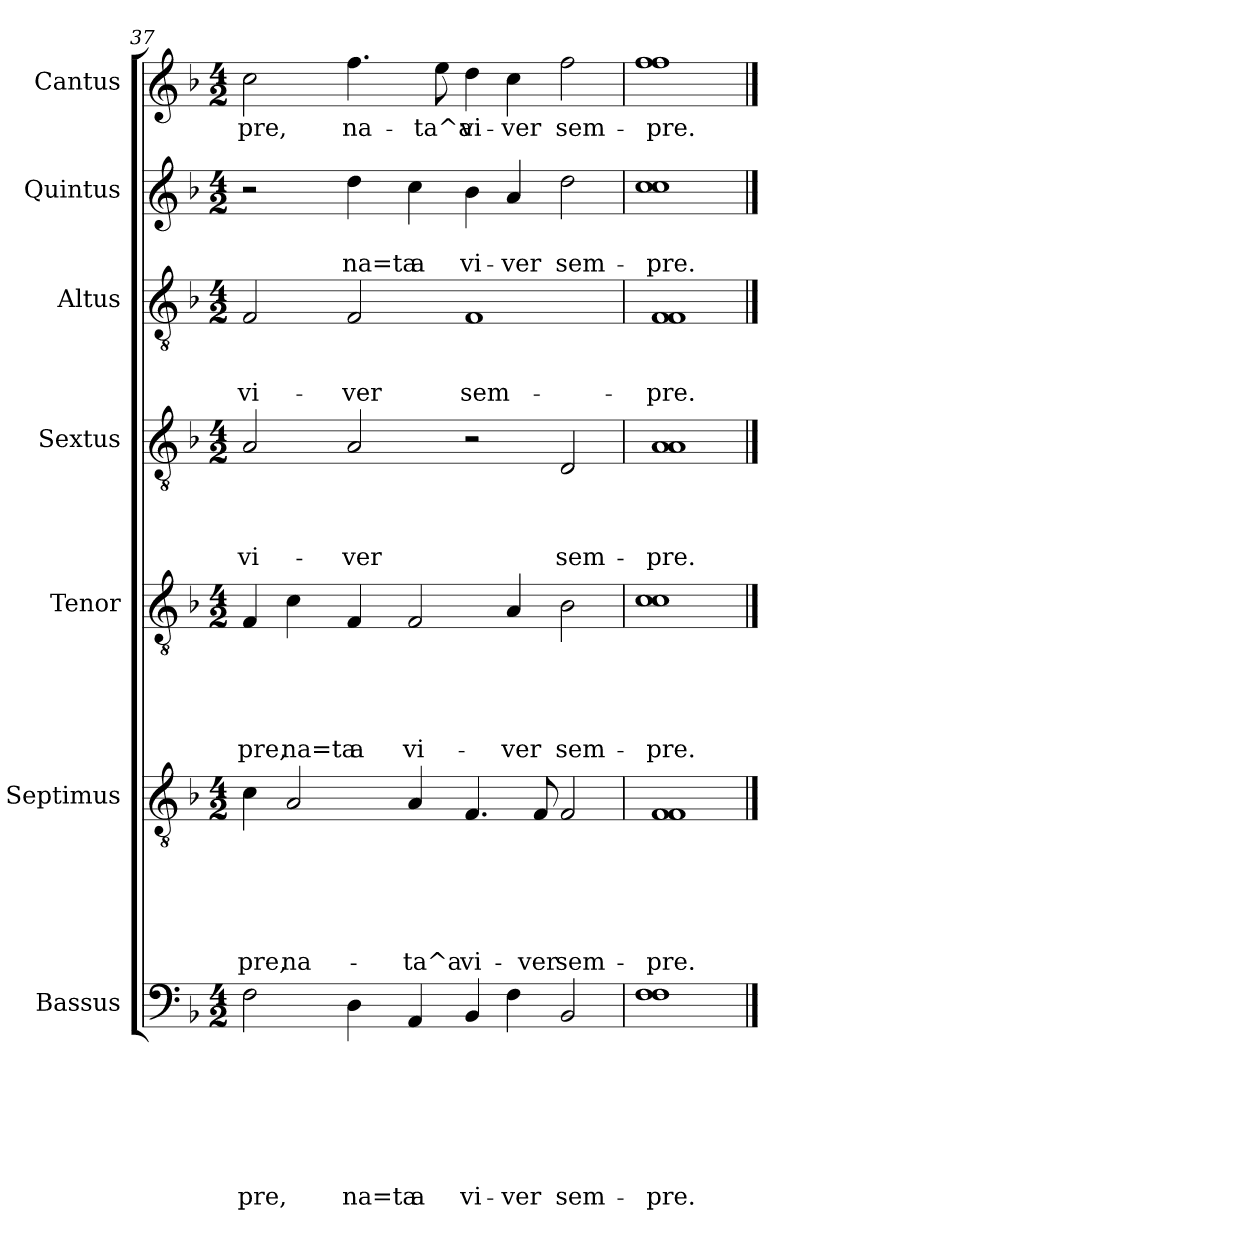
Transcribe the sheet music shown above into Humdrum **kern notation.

**kern	**text	**text	**text	**text	**text	**text	**text	**kern	**text	**text	**text	**text	**text	**text	**kern	**text	**text	**text	**text	**text	**kern	**text	**text	**text	**text	**kern	**text	**text	**text	**kern	**text	**text	**kern	**text
*part7	*part7	*part7	*part7	*part7	*part7	*part7	*part7	*part6	*part6	*part6	*part6	*part6	*part6	*part6	*part5	*part5	*part5	*part5	*part5	*part5	*part4	*part4	*part4	*part4	*part4	*part3	*part3	*part3	*part3	*part2	*part2	*part2	*part1	*part1
*staff7	*staff7	*staff7	*staff7	*staff7	*staff7	*staff7	*staff7	*staff6	*staff6	*staff6	*staff6	*staff6	*staff6	*staff6	*staff5	*staff5	*staff5	*staff5	*staff5	*staff5	*staff4	*staff4	*staff4	*staff4	*staff4	*staff3	*staff3	*staff3	*staff3	*staff2	*staff2	*staff2	*staff1	*staff1
*I"Bassus	*	*	*	*	*	*	*	*I"Septimus	*	*	*	*	*	*	*I"Tenor	*	*	*	*	*	*I"Sextus	*	*	*	*	*I"Altus	*	*	*	*I"Quintus	*	*	*I"Cantus	*
*clefF4	*	*	*	*	*	*	*	*clefGv2	*	*	*	*	*	*	*clefGv2	*	*	*	*	*	*clefGv2	*	*	*	*	*clefGv2	*	*	*	*clefG2	*	*	*clefG2	*
*k[b-]	*	*	*	*	*	*	*	*k[b-]	*	*	*	*	*	*	*k[b-]	*	*	*	*	*	*k[b-]	*	*	*	*	*k[b-]	*	*	*	*k[b-]	*	*	*k[b-]	*
*F:	*	*	*	*	*	*	*	*F:	*	*	*	*	*	*	*F:	*	*	*	*	*	*F:	*	*	*	*	*F:	*	*	*	*F:	*	*	*F:	*
*M4/2	*	*	*	*	*	*	*	*M4/2	*	*	*	*	*	*	*M4/2	*	*	*	*	*	*M4/2	*	*	*	*	*M4/2	*	*	*	*M4/2	*	*	*M4/2	*
=37	=37	=37	=37	=37	=37	=37	=37	=37	=37	=37	=37	=37	=37	=37	=37	=37	=37	=37	=37	=37	=37	=37	=37	=37	=37	=37	=37	=37	=37	=37	=37	=37	=37	=37
!	!	!	!	!	!	!	!LO:LY:b	!	!	!	!	!	!	!LO:LY:b	!	!	!	!	!	!LO:LY:b	!	!	!	!	!LO:LY:b	!	!	!	!LO:LY:b	!	!	!	!	!LO:LY:b
2F\	.	.	.	.	.	.	-pre,	4c\	.	.	.	.	.	-pre,	4F/	.	.	.	.	-pre,	2A/	.	.	.	vi-	2F/	.	.	vi-	2r	.	.	2cc\	-pre,
!	!	!	!	!	!	!	!	!	!	!	!	!	!	!LO:LY:b	!	!	!	!	!	!LO:LY:b	!	!	!	!	!	!	!	!	!	!	!	!	!	!
.	.	.	.	.	.	.	.	2A/	.	.	.	.	.	na-	4c\	.	.	.	.	na=ta	.	.	.	.	.	.	.	.	.	.	.	.	.	.
!	!	!	!	!	!	!	!LO:LY:b	!	!	!	!	!	!	!	!	!	!	!	!	!LO:LY:b	!	!	!	!	!LO:LY:b	!	!	!	!LO:LY:b	!	!	!LO:LY:b	!	!LO:LY:b
4D\	.	.	.	.	.	.	na=ta	.	.	.	.	.	.	.	4F/	.	.	.	.	a	2A/	.	.	.	-ver	2F/	.	.	-ver	4dd\	.	na=ta	4.ff\	na-
!	!	!	!	!	!	!	!LO:LY:b	!	!	!	!	!	!	!LO:LY:b	!	!	!	!	!	!LO:LY:b	!	!	!	!	!	!	!	!	!	!	!	!LO:LY:b	!	!
4AA/	.	.	.	.	.	.	a	4A/	.	.	.	.	.	-ta^a	2F/	.	.	.	.	vi-	.	.	.	.	.	.	.	.	.	4cc\	.	a	.	.
!	!	!	!	!	!	!	!	!	!	!	!	!	!	!	!	!	!	!	!	!	!	!	!	!	!	!	!	!	!	!	!	!	!	!LO:LY:b
.	.	.	.	.	.	.	.	.	.	.	.	.	.	.	.	.	.	.	.	.	.	.	.	.	.	.	.	.	.	.	.	.	8ee\	-ta^a
!	!	!	!	!	!	!	!LO:LY:b	!	!	!	!	!	!	!LO:LY:b	!	!	!	!	!	!	!	!	!	!	!	!	!	!	!LO:LY:b	!	!	!LO:LY:b	!	!LO:LY:b
4BB-/	.	.	.	.	.	.	vi-	4.F/	.	.	.	.	.	vi-	.	.	.	.	.	.	2r	.	.	.	.	1F	.	.	sem-	4b-\	.	vi-	4dd\	vi-
!	!	!	!	!	!	!	!LO:LY:b	!	!	!	!	!	!	!	!	!	!	!	!	!LO:LY:b	!	!	!	!	!	!	!	!	!	!	!	!LO:LY:b	!	!LO:LY:b
4F\	.	.	.	.	.	.	-ver	.	.	.	.	.	.	.	4A/	.	.	.	.	-ver	.	.	.	.	.	.	.	.	.	4a/	.	-ver	4cc\	-ver
!	!	!	!	!	!	!	!	!	!	!	!	!	!	!LO:LY:b	!	!	!	!	!	!	!	!	!	!	!	!	!	!	!	!	!	!	!	!
.	.	.	.	.	.	.	.	8F/	.	.	.	.	.	-ver	.	.	.	.	.	.	.	.	.	.	.	.	.	.	.	.	.	.	.	.
!	!	!	!	!	!	!	!LO:LY:b	!	!	!	!	!	!	!LO:LY:b	!	!	!	!	!	!LO:LY:b	!	!	!	!	!LO:LY:b	!	!	!	!	!	!	!LO:LY:b	!	!LO:LY:b
2BB-/	.	.	.	.	.	.	sem-	2F/	.	.	.	.	.	sem-	2B-\	.	.	.	.	sem-	2D/	.	.	.	sem-	.	.	.	.	2dd\	.	sem-	2ff\	sem-
=38	=38	=38	=38	=38	=38	=38	=38	=38	=38	=38	=38	=38	=38	=38	=38	=38	=38	=38	=38	=38	=38	=38	=38	=38	=38	=38	=38	=38	=38	=38	=38	=38	=38	=38
!	!	!	!	!	!	!	!LO:LY:b	!	!	!	!	!	!	!LO:LY:b	!	!	!	!	!	!LO:LY:b	!	!	!	!	!LO:LY:b	!	!	!	!LO:LY:b	!	!	!LO:LY:b	!	!LO:LY:b
1F 1F	.	.	.	.	.	.	-pre.	1F 1F	.	.	.	.	.	-pre.	1c 1c	.	.	.	.	-pre.	1A 1A	.	.	.	-pre.	1F 1F	.	.	-pre.	1cc 1cc	.	-pre.	1ff 1ff	-pre.
==	==	==	==	==	==	==	==	==	==	==	==	==	==	==	==	==	==	==	==	==	==	==	==	==	==	==	==	==	==	==	==	==	==	==
*-	*-	*-	*-	*-	*-	*-	*-	*-	*-	*-	*-	*-	*-	*-	*-	*-	*-	*-	*-	*-	*-	*-	*-	*-	*-	*-	*-	*-	*-	*-	*-	*-	*-	*-
